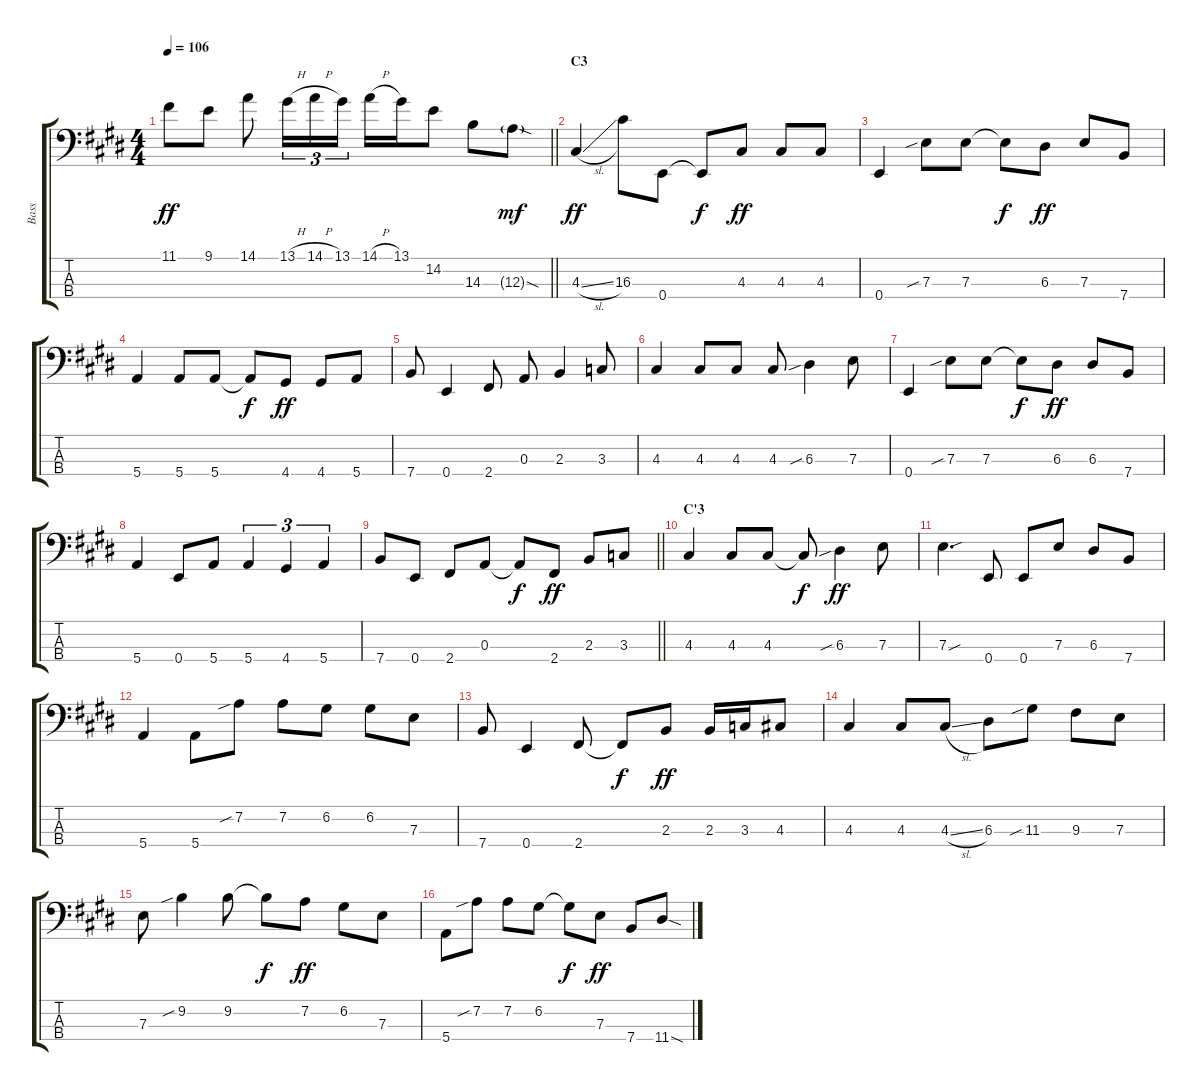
\track ("Bass" "Bass") {instrument electricbasspick}
\staff {score tabs}
\tuning (G2 D2 A1 E1) {hide}
\ts (4 4)
\tempo 106
\clef f4
\barLineRight lightlight
\ks e
11.1.8{dy ff} 9.1.8 14.1.8 13.1{h}.16{tu (3 2)} 14.1{h}.16{tu (3 2)} 13.1.16{tu (3 2)} 14.1{h}.16 13.1.16 14.2.8 14.3.8 12.3{sod g}.8{dy mf} |
\section ("" "C3")
4.3{sl}.4{dy ff} 16.3.8 0.4.8 0.4{t}.8{dy f} 4.3.8{dy ff} 4.3.8 4.3.8 |
0.4.4 7.3{sib}.8 7.3.8 7.3{t}.8{dy f} 6.3.8{dy ff} 7.3.8 7.4.8 |
5.4.4 5.4.8 5.4.8 5.4{t}.8{dy f} 4.4.8{dy ff} 4.4.8 5.4.8 |
7.4.8 0.4.4 2.4.8 0.3.8 2.3.4 3.3.8 |
4.3.4 4.3.8 4.3.8 4.3.8 6.3{sib}.4 7.3.8 |
0.4.4 7.3{sib}.8 7.3.8 7.3{t}.8{dy f} 6.3.8{dy ff} 6.3.8 7.4.8 |
5.4.4 0.4.8 5.4.8 5.4.4{tu (3 2)} 4.4.4{tu (3 2)} 5.4.4{tu (3 2)} |
\barLineRight lightlight
7.4.8 0.4.8 2.4.8 0.3.8 0.3{t}.8{dy f} 2.4.8{dy ff} 2.3.8 3.3.8 |
\section ("" "C'3")
4.3.4 4.3.8 4.3.8 4.3{t}.8{dy f} 6.3{sib}.4{dy ff} 7.3.8 |
7.3{sou}.4{d} 0.4.8 0.4.8 7.3.8 6.3.8 7.4.8 |
5.4.4 5.4.8 7.2{sib}.8 7.2.8 6.2.8 6.2.8 7.3.8 |
7.4.8 0.4.4 2.4.8 2.4{t}.8{dy f} 2.3.8{dy ff} 2.3.16 3.3.16 4.3.8 |
4.3.4 4.3.8 4.3{sl}.8 6.3.8 11.3{sib}.8 9.3.8 7.3.8 |
7.3.8 9.2{sib}.4 9.2.8 9.2{t}.8{dy f} 7.2.8{dy ff} 6.2.8 7.3.8 |
5.4.8 7.2{sib}.8 7.2.8 6.2.8 6.2{t}.8{dy f} 7.3.8{dy ff} 7.4.8 11.4{sod}.8
